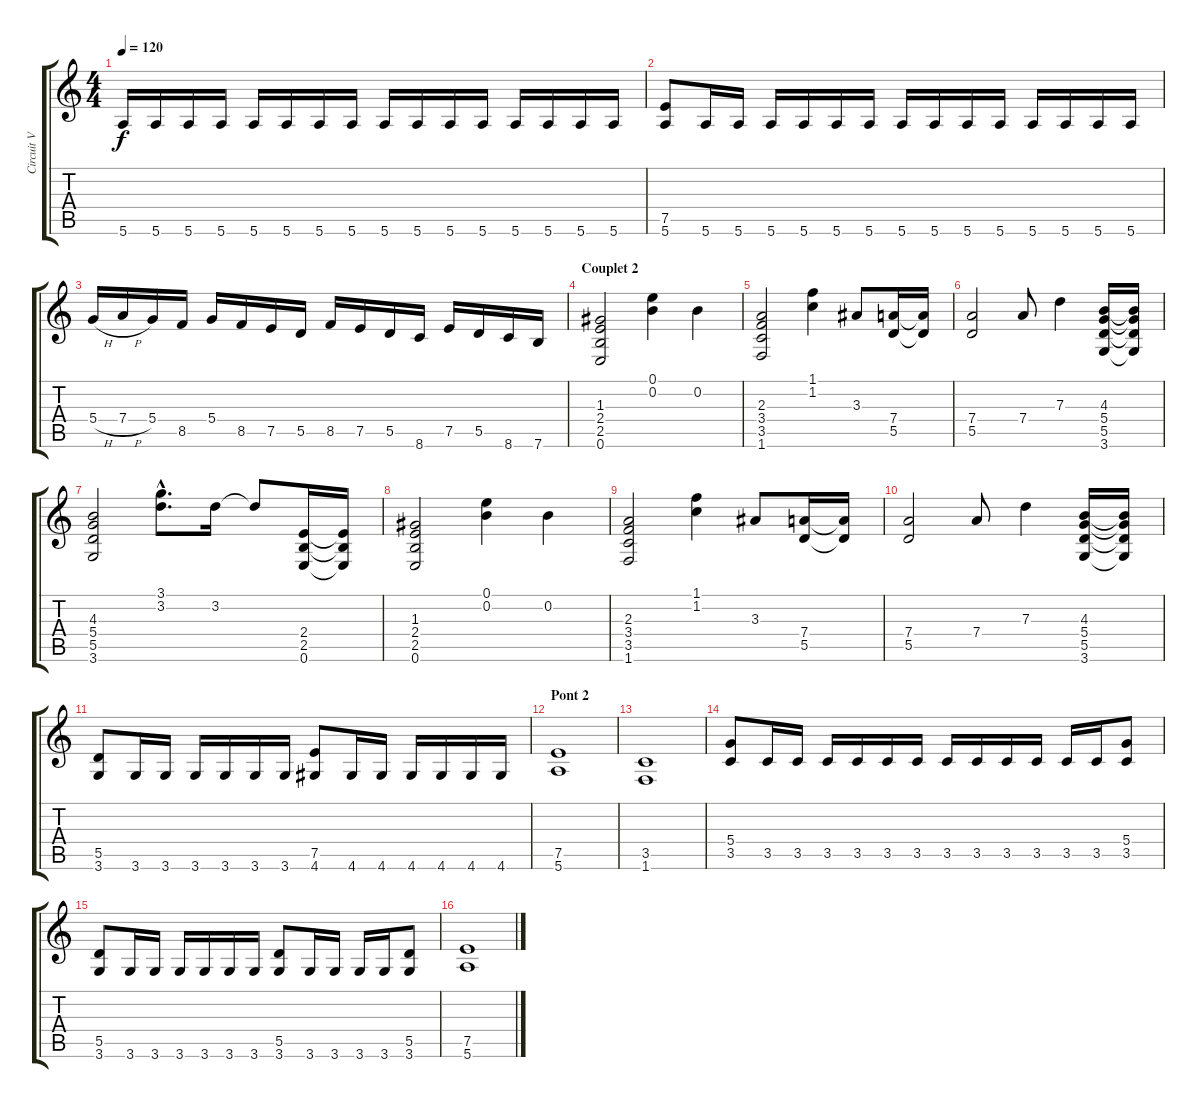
\track ("Circuit V Panther" "Circuit V ") {instrument overdrivenguitar}
\staff {score tabs}
\tuning (E4 B3 G3 D3 A2 E2) {hide}
\ts (4 4)
\tempo 120
\clef g2
\ks c
5.6.16{dy f} 5.6.16 5.6.16 5.6.16 5.6.16 5.6.16 5.6.16 5.6.16 5.6.16 5.6.16 5.6.16 5.6.16 5.6.16 5.6.16 5.6.16 5.6.16 |
(7.5 5.6).8 5.6.16 5.6.16 5.6.16 5.6.16 5.6.16 5.6.16 5.6.16 5.6.16 5.6.16 5.6.16 5.6.16 5.6.16 5.6.16 5.6.16 |
5.4{h}.16 7.4{h}.16 5.4.16 8.5.16 5.4.16 8.5.16 7.5.16 5.5.16 8.5.16 7.5.16 5.5.16 8.6.16 7.5.16 5.5.16 8.6.16 7.6.16 |
\section ("" "Couplet 2")
(1.3 2.4 2.5 0.6).2 (0.1 0.2).4 0.2.4 |
(2.3 3.4 3.5 1.6).2 (1.1 1.2).4 3.3.8 (7.4 5.5).16 (7.4{t} 5.5{t}).16 |
(7.4 5.5).2 7.4.8 7.3.4 (4.3 5.4 5.5 3.6).16 (4.3{t} 5.4{t} 5.5{t} 3.6{t}).16 |
(4.3 5.4 5.5 3.6).2 (3.1{hac} 3.2{hac}).8{d} 3.2.16 3.2{t}.8 (2.4 2.5 0.6).16 (2.4{t} 2.5{t} 0.6{t}).16 |
(1.3 2.4 2.5 0.6).2 (0.1 0.2).4 0.2.4 |
(2.3 3.4 3.5 1.6).2 (1.1 1.2).4 3.3.8 (7.4 5.5).16 (7.4{t} 5.5{t}).16 |
(7.4 5.5).2 7.4.8 7.3.4 (4.3 5.4 5.5 3.6).16 (4.3{t} 5.4{t} 5.5{t} 3.6{t}).16 |
(5.5 3.6).8 3.6.16 3.6.16 3.6.16 3.6.16 3.6.16 3.6.16 (7.5 4.6).8 4.6.16 4.6.16 4.6.16 4.6.16 4.6.16 4.6.16 |
\section ("" "Pont 2")
(7.5 5.6).1 |
(3.5 1.6).1 |
(5.4 3.5).8 3.5.16 3.5.16 3.5.16 3.5.16 3.5.16 3.5.16 3.5.16 3.5.16 3.5.16 3.5.16 3.5.16 3.5.16 (5.4 3.5).8 |
(5.5 3.6).8 3.6.16 3.6.16 3.6.16 3.6.16 3.6.16 3.6.16 (5.5 3.6).8 3.6.16 3.6.16 3.6.16 3.6.16 (5.5 3.6).8 |
(7.5 5.6).1
